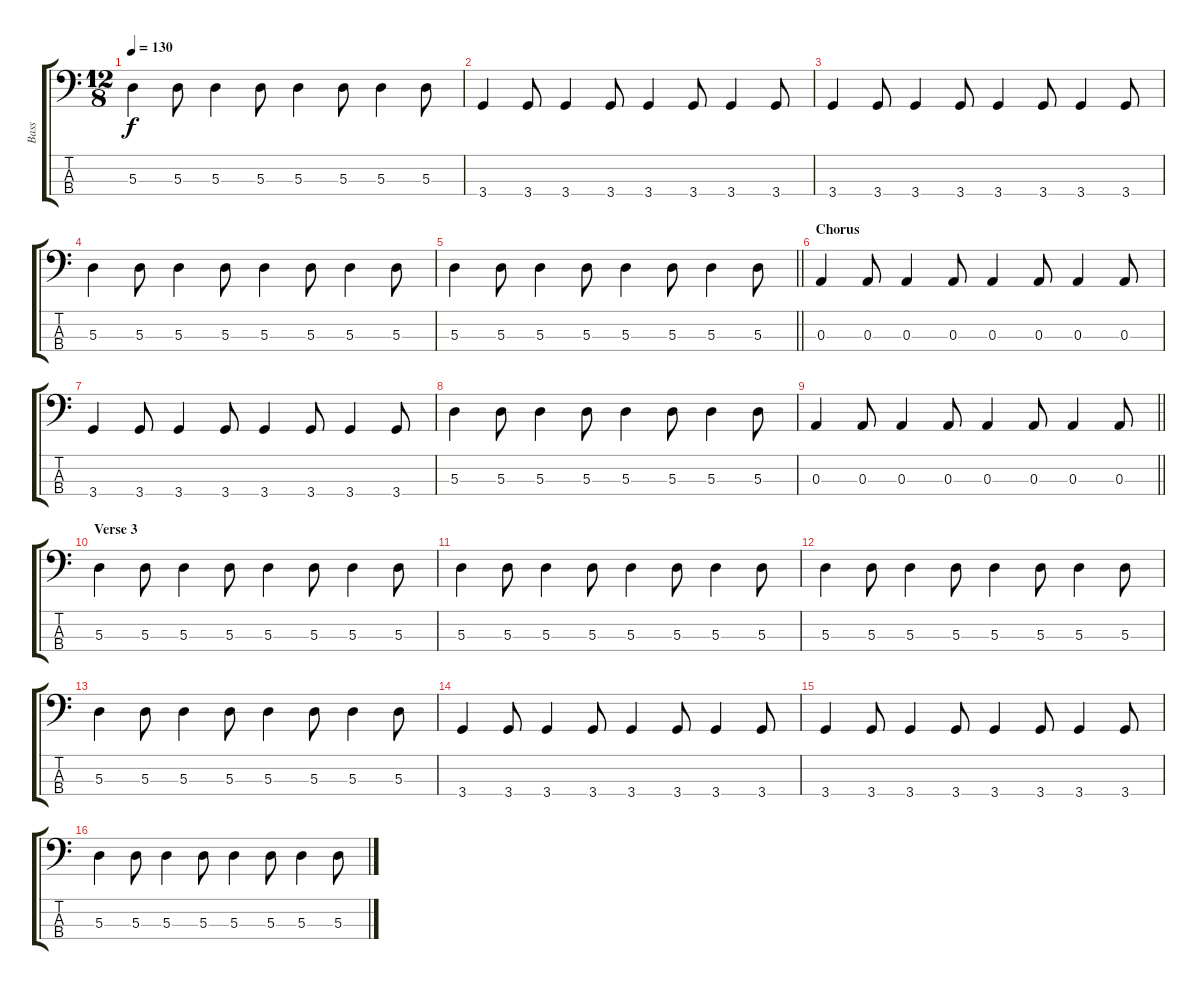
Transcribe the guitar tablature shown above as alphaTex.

\track ("Bass" "Bass") {instrument electricbassfinger}
\staff {score tabs}
\tuning (G2 D2 A1 E1) {hide}
\ts (12 8)
\tempo 130
\clef f4
\ks c
5.3.4{dy f} 5.3.8 5.3.4 5.3.8 5.3.4 5.3.8 5.3.4 5.3.8 |
3.4.4 3.4.8 3.4.4 3.4.8 3.4.4 3.4.8 3.4.4 3.4.8 |
3.4.4 3.4.8 3.4.4 3.4.8 3.4.4 3.4.8 3.4.4 3.4.8 |
5.3.4 5.3.8 5.3.4 5.3.8 5.3.4 5.3.8 5.3.4 5.3.8 |
\barLineRight lightlight
5.3.4 5.3.8 5.3.4 5.3.8 5.3.4 5.3.8 5.3.4 5.3.8 |
\section ("" "Chorus")
0.3.4 0.3.8 0.3.4 0.3.8 0.3.4 0.3.8 0.3.4 0.3.8 |
3.4.4 3.4.8 3.4.4 3.4.8 3.4.4 3.4.8 3.4.4 3.4.8 |
5.3.4 5.3.8 5.3.4 5.3.8 5.3.4 5.3.8 5.3.4 5.3.8 |
\barLineRight lightlight
0.3.4 0.3.8 0.3.4 0.3.8 0.3.4 0.3.8 0.3.4 0.3.8 |
\section ("" "Verse 3")
5.3.4 5.3.8 5.3.4 5.3.8 5.3.4 5.3.8 5.3.4 5.3.8 |
5.3.4 5.3.8 5.3.4 5.3.8 5.3.4 5.3.8 5.3.4 5.3.8 |
5.3.4 5.3.8 5.3.4 5.3.8 5.3.4 5.3.8 5.3.4 5.3.8 |
5.3.4 5.3.8 5.3.4 5.3.8 5.3.4 5.3.8 5.3.4 5.3.8 |
3.4.4 3.4.8 3.4.4 3.4.8 3.4.4 3.4.8 3.4.4 3.4.8 |
3.4.4 3.4.8 3.4.4 3.4.8 3.4.4 3.4.8 3.4.4 3.4.8 |
5.3.4 5.3.8 5.3.4 5.3.8 5.3.4 5.3.8 5.3.4 5.3.8
